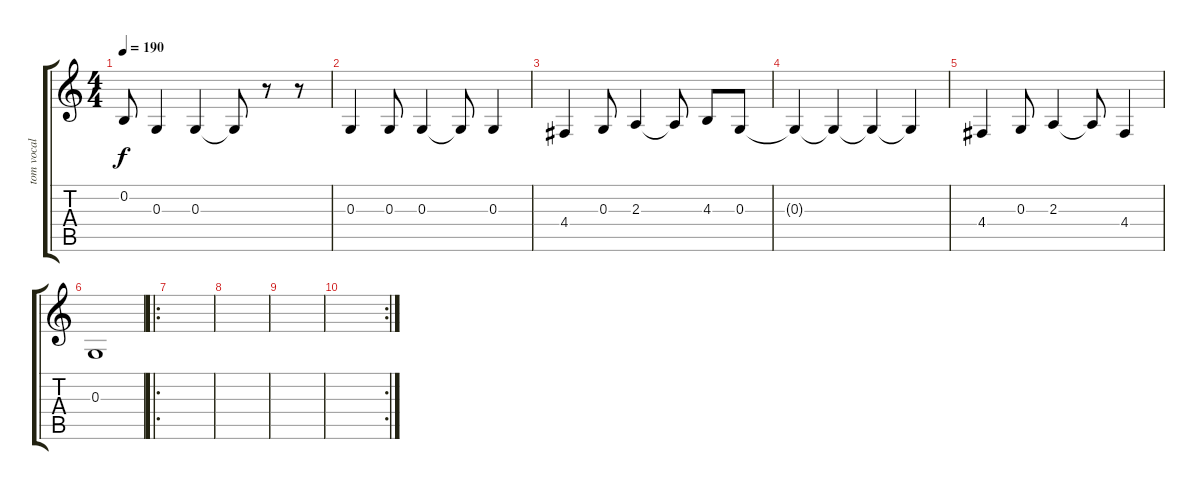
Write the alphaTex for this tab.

\track ("tom vocal" "tom vocal") {instrument tenorsax}
\staff {score tabs}
\tuning (E4 B3 G3 D3 A2 E2) {hide}
\ts (4 4)
\tempo 190
\clef g2
\ks c
0.2.8{dy f} 0.3.4 0.3.4 0.3{t}.8 r.8 r.8 |
0.3.4 0.3.8 0.3.4 0.3{t}.8 0.3.4 |
4.4.4 0.3.8 2.3.4 2.3{t}.8 4.3.8 0.3.8 |
0.3{t}.4 0.3{t}.4 0.3{t}.4 0.3{t}.4 |
4.4.4 0.3.8 2.3.4 2.3{t}.8 4.4.4 |
0.3.1 |
\ro
|
|
|
\rc 2
